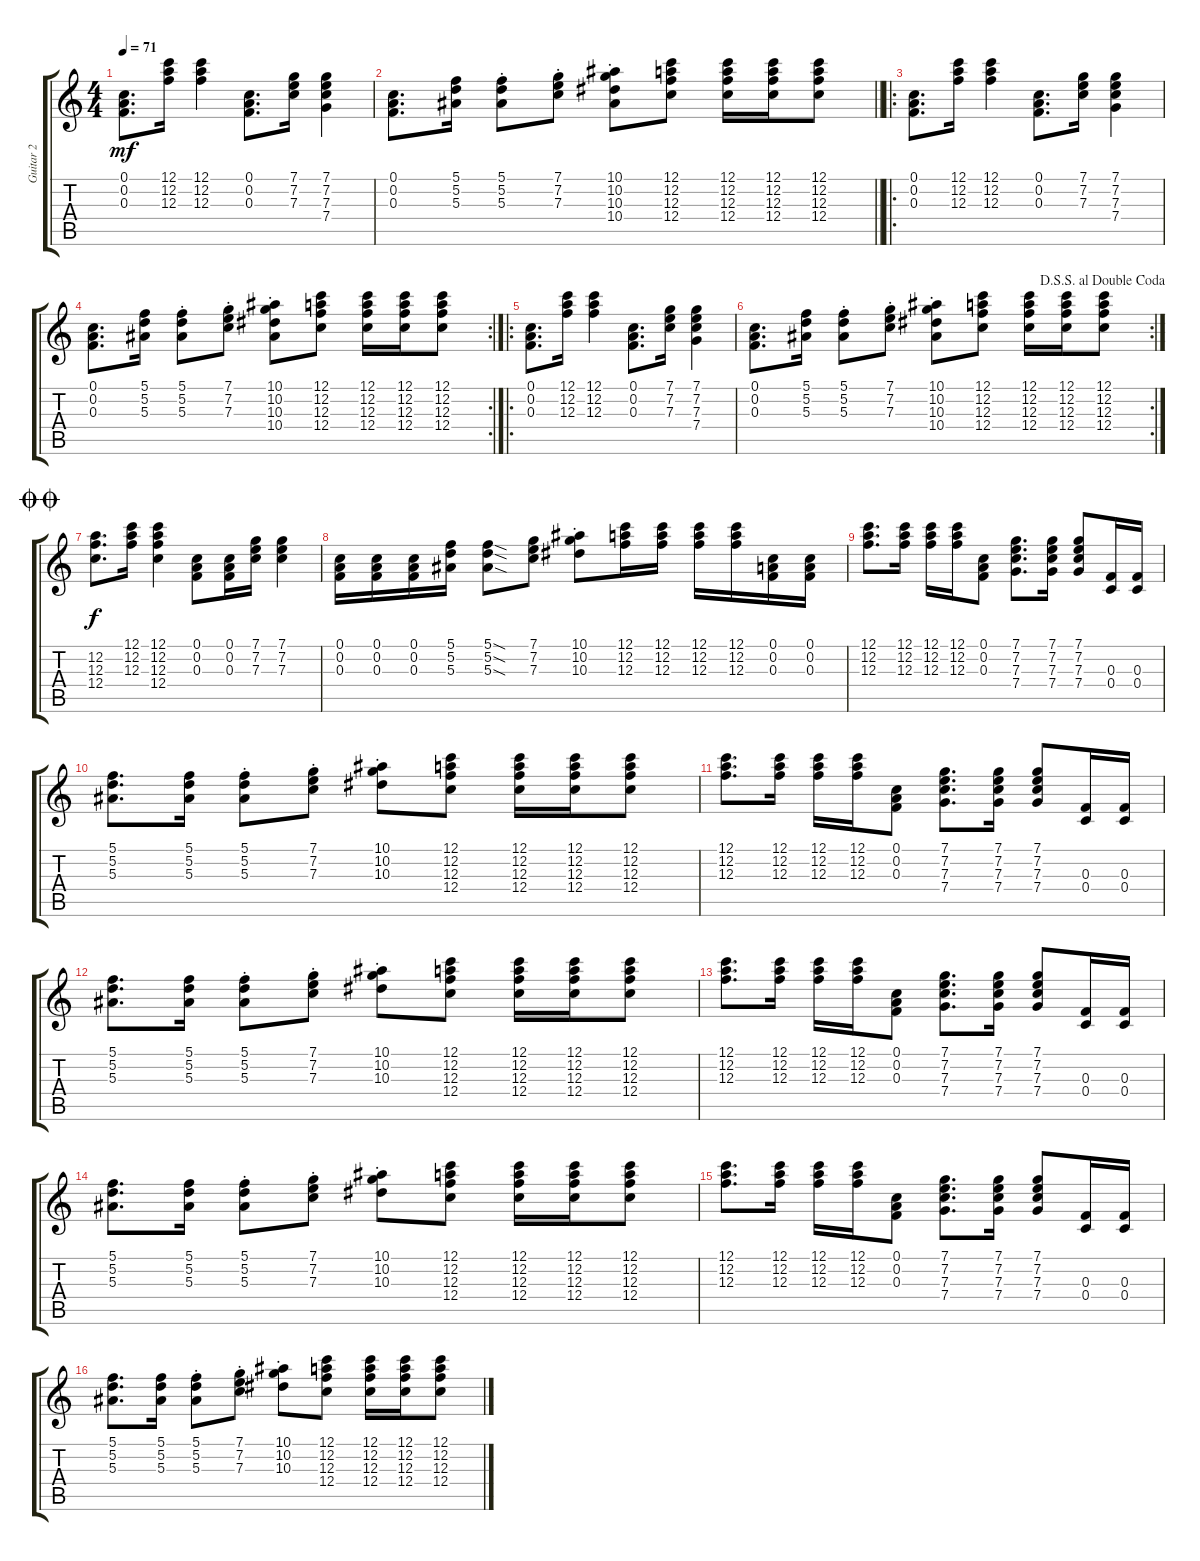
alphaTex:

\track ("Guitar 2" "Guitar 2") {instrument distortionguitar}
\staff {score tabs}
\tuning (C4 A3 F3 C3 F2 C2) {hide}
\ts (4 4)
\tempo 71
\clef g2
\ks c
(0.1 0.2 0.3).8{d dy mf volume 16 balance 11 instrument electricguitarclean} (12.1 12.2 12.3).16 (12.1 12.2 12.3).4 (0.1 0.2 0.3).8{d} (7.1 7.2 7.3).16 (7.1 7.2 7.3 7.4).4 |
\barLineRight lightlight
(0.1 0.2 0.3).8{d} (5.1 5.2 5.3).16 (5.1{st} 5.2{st} 5.3{st}).8 (7.1{st} 7.2{st} 7.3{st}).8 (10.1{st} 10.2{st} 10.3{st} 10.4{st}).8 (12.1 12.2 12.3 12.4).8 (12.1 12.2 12.3 12.4).16 (12.1 12.2 12.3 12.4).16 (12.1 12.2 12.3 12.4).8 |
\ro
(0.1 0.2 0.3).8{d} (12.1 12.2 12.3).16 (12.1 12.2 12.3).4 (0.1 0.2 0.3).8{d} (7.1 7.2 7.3).16 (7.1 7.2 7.3 7.4).4 |
\rc 2
(0.1 0.2 0.3).8{d} (5.1 5.2 5.3).16 (5.1{st} 5.2{st} 5.3{st}).8 (7.1{st} 7.2{st} 7.3{st}).8 (10.1{st} 10.2{st} 10.3{st} 10.4{st}).8 (12.1 12.2 12.3 12.4).8 (12.1 12.2 12.3 12.4).16 (12.1 12.2 12.3 12.4).16 (12.1 12.2 12.3 12.4).8 |
\ro
(0.1 0.2 0.3).8{d} (12.1 12.2 12.3).16 (12.1 12.2 12.3).4 (0.1 0.2 0.3).8{d} (7.1 7.2 7.3).16 (7.1 7.2 7.3 7.4).4 |
\rc 2
\jump dalsegnosegnoaldoublecoda
(0.1 0.2 0.3).8{d} (5.1 5.2 5.3).16 (5.1{st} 5.2{st} 5.3{st}).8 (7.1{st} 7.2{st} 7.3{st}).8 (10.1{st} 10.2{st} 10.3{st} 10.4{st}).8 (12.1 12.2 12.3 12.4).8 (12.1 12.2 12.3 12.4).16 (12.1 12.2 12.3 12.4).16 (12.1 12.2 12.3 12.4).8 |
\jump doublecoda
(12.2 12.3 12.4).8{d dy f volume 16 balance 11 instrument electricguitarclean} (12.1 12.2 12.3).16 (12.1 12.2 12.3 12.4).4 (0.1 0.2 0.3).8 (0.1 0.2 0.3).16 (7.1 7.2 7.3).16 (7.1 7.2 7.3).4 |
(0.1 0.2 0.3).16 (0.1 0.2 0.3).16 (0.1 0.2 0.3).16 (5.1 5.2 5.3).16 (5.1{sod} 5.2{sod} 5.3{sod}).8 (7.1 7.2 7.3).8 (10.1{st} 10.2{st} 10.3{st}).8 (12.1 12.2 12.3).16 (12.1 12.2 12.3).16 (12.1 12.2 12.3).16 (12.1 12.2 12.3).16 (0.1 0.2 0.3).16 (0.1 0.2 0.3).16 |
(12.1 12.2 12.3).8{d} (12.1 12.2 12.3).16 (12.1 12.2 12.3).16 (12.1 12.2 12.3).16 (0.1 0.2 0.3).8 (7.1 7.2 7.3 7.4).8{d} (7.1 7.2 7.3 7.4).16 (7.1 7.2 7.3 7.4).8 (0.3 0.4).16 (0.3 0.4).16 |
(5.1 5.2 5.3).8{d} (5.1 5.2 5.3).16 (5.1{st} 5.2{st} 5.3{st}).8 (7.1{st} 7.2{st} 7.3{st}).8 (10.1{st} 10.2{st} 10.3{st}).8 (12.1 12.2 12.3 12.4).8 (12.1 12.2 12.3 12.4).16 (12.1 12.2 12.3 12.4).16 (12.1 12.2 12.3 12.4).8 |
(12.1 12.2 12.3).8{d} (12.1 12.2 12.3).16 (12.1 12.2 12.3).16 (12.1 12.2 12.3).16 (0.1 0.2 0.3).8 (7.1 7.2 7.3 7.4).8{d} (7.1 7.2 7.3 7.4).16 (7.1 7.2 7.3 7.4).8 (0.3 0.4).16 (0.3 0.4).16 |
(5.1 5.2 5.3).8{d} (5.1 5.2 5.3).16 (5.1{st} 5.2{st} 5.3{st}).8 (7.1{st} 7.2{st} 7.3{st}).8 (10.1{st} 10.2{st} 10.3{st}).8 (12.1 12.2 12.3 12.4).8 (12.1 12.2 12.3 12.4).16 (12.1 12.2 12.3 12.4).16 (12.1 12.2 12.3 12.4).8 |
(12.1 12.2 12.3).8{d} (12.1 12.2 12.3).16 (12.1 12.2 12.3).16 (12.1 12.2 12.3).16 (0.1 0.2 0.3).8 (7.1 7.2 7.3 7.4).8{d} (7.1 7.2 7.3 7.4).16 (7.1 7.2 7.3 7.4).8 (0.3 0.4).16 (0.3 0.4).16 |
(5.1 5.2 5.3).8{d} (5.1 5.2 5.3).16 (5.1{st} 5.2{st} 5.3{st}).8 (7.1{st} 7.2{st} 7.3{st}).8 (10.1{st} 10.2{st} 10.3{st}).8 (12.1 12.2 12.3 12.4).8 (12.1 12.2 12.3 12.4).16 (12.1 12.2 12.3 12.4).16 (12.1 12.2 12.3 12.4).8 |
(12.1 12.2 12.3).8{d} (12.1 12.2 12.3).16 (12.1 12.2 12.3).16 (12.1 12.2 12.3).16 (0.1 0.2 0.3).8 (7.1 7.2 7.3 7.4).8{d} (7.1 7.2 7.3 7.4).16 (7.1 7.2 7.3 7.4).8 (0.3 0.4).16 (0.3 0.4).16 |
(5.1 5.2 5.3).8{d} (5.1 5.2 5.3).16 (5.1{st} 5.2{st} 5.3{st}).8 (7.1{st} 7.2{st} 7.3{st}).8 (10.1{st} 10.2{st} 10.3{st}).8 (12.1 12.2 12.3 12.4).8 (12.1 12.2 12.3 12.4).16 (12.1 12.2 12.3 12.4).16 (12.1 12.2 12.3 12.4).8
